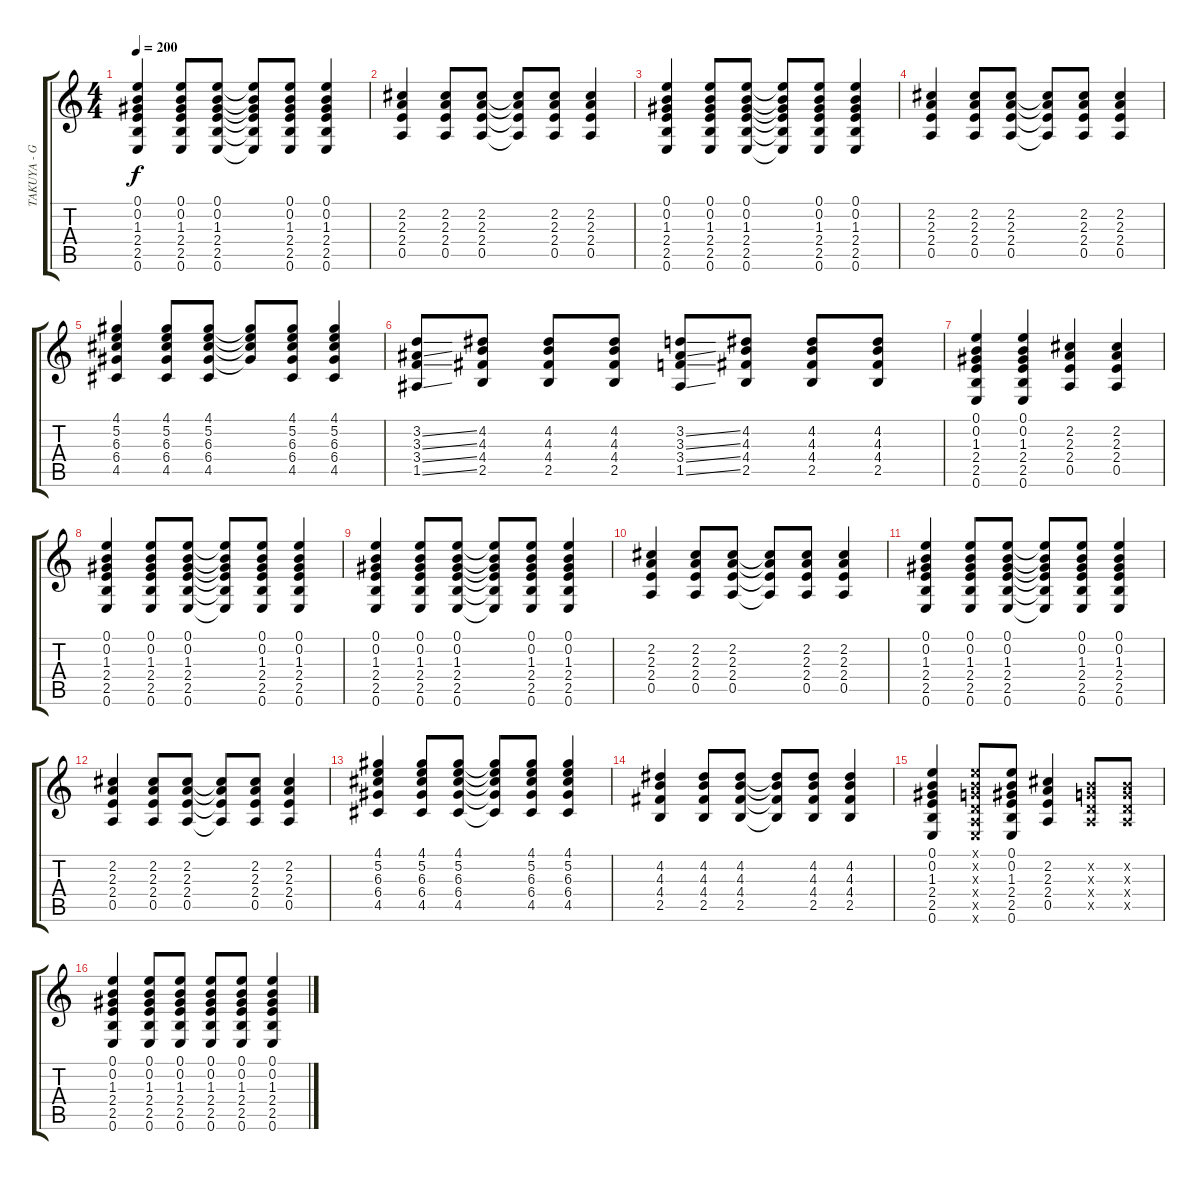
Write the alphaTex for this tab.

\track ("TAKUYA - Guitar 1" "TAKUYA - G") {instrument overdrivenguitar}
\staff {score tabs}
\tuning (E4 B3 G3 D3 A2 E2) {hide}
\ts (4 4)
\tempo 200
\clef g2
\ks c
(0.1 0.2 1.3 2.4 2.5 0.6).4{dy f} (0.1 0.2 1.3 2.4 2.5 0.6).8 (0.1 0.2 1.3 2.4 2.5 0.6).8 (0.1{t} 0.2{t} 1.3{t} 2.4{t} 2.5{t} 0.6{t}).8 (0.1 0.2 1.3 2.4 2.5 0.6).8 (0.1 0.2 1.3 2.4 2.5 0.6).4 |
(2.2 2.3 2.4 0.5).4 (2.2 2.3 2.4 0.5).8 (2.2 2.3 2.4 0.5).8 (2.2{t} 2.3{t} 2.4{t} 0.5{t}).8 (2.2 2.3 2.4 0.5).8 (2.2 2.3 2.4 0.5).4 |
(0.1 0.2 1.3 2.4 2.5 0.6).4 (0.1 0.2 1.3 2.4 2.5 0.6).8 (0.1 0.2 1.3 2.4 2.5 0.6).8 (0.1{t} 0.2{t} 1.3{t} 2.4{t} 2.5{t} 0.6{t}).8 (0.1 0.2 1.3 2.4 2.5 0.6).8 (0.1 0.2 1.3 2.4 2.5 0.6).4 |
(2.2 2.3 2.4 0.5).4 (2.2 2.3 2.4 0.5).8 (2.2 2.3 2.4 0.5).8 (2.2{t} 2.3{t} 2.4{t} 0.5{t}).8 (2.2 2.3 2.4 0.5).8 (2.2 2.3 2.4 0.5).4 |
(4.1 5.2 6.3 6.4 4.5).4 (4.1 5.2 6.3 6.4 4.5).8 (4.1 5.2 6.3 6.4 4.5).8 (4.1{t} 5.2{t} 6.3{t} 6.4{t}).8 (4.1 5.2 6.3 6.4 4.5).8 (4.1 5.2 6.3 6.4 4.5).4 |
(3.2{ss} 3.3{ss} 3.4{ss} 1.5{ss}).8 (4.2 4.3 4.4 2.5).8 (4.2 4.3 4.4 2.5).8 (4.2 4.3 4.4 2.5).8 (3.2{ss} 3.3{ss} 3.4{ss} 1.5{ss}).8 (4.2 4.3 4.4 2.5).8 (4.2 4.3 4.4 2.5).8 (4.2 4.3 4.4 2.5).8 |
(0.1 0.2 1.3 2.4 2.5 0.6).4 (0.1 0.2 1.3 2.4 2.5 0.6).4 (2.2 2.3 2.4 0.5).4 (2.2 2.3 2.4 0.5).4 |
(0.1 0.2 1.3 2.4 2.5 0.6).4 (0.1 0.2 1.3 2.4 2.5 0.6).8 (0.1 0.2 1.3 2.4 2.5 0.6).8 (0.1{t} 0.2{t} 1.3{t} 2.4{t} 2.5{t} 0.6{t}).8 (0.1 0.2 1.3 2.4 2.5 0.6).8 (0.1 0.2 1.3 2.4 2.5 0.6).4 |
(0.1 0.2 1.3 2.4 2.5 0.6).4 (0.1 0.2 1.3 2.4 2.5 0.6).8 (0.1 0.2 1.3 2.4 2.5 0.6).8 (0.1{t} 0.2{t} 1.3{t} 2.4{t} 2.5{t} 0.6{t}).8 (0.1 0.2 1.3 2.4 2.5 0.6).8 (0.1 0.2 1.3 2.4 2.5 0.6).4 |
(2.2 2.3 2.4 0.5).4 (2.2 2.3 2.4 0.5).8 (2.2 2.3 2.4 0.5).8 (2.2{t} 2.3{t} 2.4{t} 0.5{t}).8 (2.2 2.3 2.4 0.5).8 (2.2 2.3 2.4 0.5).4 |
(0.1 0.2 1.3 2.4 2.5 0.6).4 (0.1 0.2 1.3 2.4 2.5 0.6).8 (0.1 0.2 1.3 2.4 2.5 0.6).8 (0.1{t} 0.2{t} 1.3{t} 2.4{t} 2.5{t} 0.6{t}).8 (0.1 0.2 1.3 2.4 2.5 0.6).8 (0.1 0.2 1.3 2.4 2.5 0.6).4 |
(2.2 2.3 2.4 0.5).4 (2.2 2.3 2.4 0.5).8 (2.2 2.3 2.4 0.5).8 (2.2{t} 2.3{t} 2.4{t} 0.5{t}).8 (2.2 2.3 2.4 0.5).8 (2.2 2.3 2.4 0.5).4 |
(4.1 5.2 6.3 6.4 4.5).4 (4.1 5.2 6.3 6.4 4.5).8 (4.1 5.2 6.3 6.4 4.5).8 (4.1{t} 5.2{t} 6.3{t} 6.4{t} 4.5{t}).8 (4.1 5.2 6.3 6.4 4.5).8 (4.1 5.2 6.3 6.4 4.5).4 |
(4.2 4.3 4.4 2.5).4 (4.2 4.3 4.4 2.5).8 (4.2 4.3 4.4 2.5).8 (4.2{t} 4.3{t} 4.4{t} 2.5{t}).8 (4.2 4.3 4.4 2.5).8 (4.2 4.3 4.4 2.5).4 |
(0.1 0.2 1.3 2.4 2.5 0.6).4 (0.1{x} 0.2{x} 0.3{x} 0.4{x} 0.5{x} 0.6{x}).8 (0.1 0.2 1.3 2.4 2.5 0.6).8 (2.2 2.3 2.4 0.5).4 (0.2{x} 0.3{x} 0.4{x} 0.5{x}).8 (0.2{x} 0.3{x} 0.4{x} 0.5{x}).8 |
(0.1 0.2 1.3 2.4 2.5 0.6).4 (0.1 0.2 1.3 2.4 2.5 0.6).8 (0.1 0.2 1.3 2.4 2.5 0.6).8 (0.1 0.2 1.3 2.4 2.5 0.6).8 (0.1 0.2 1.3 2.4 2.5 0.6).8 (0.1 0.2 1.3 2.4 2.5 0.6).4
